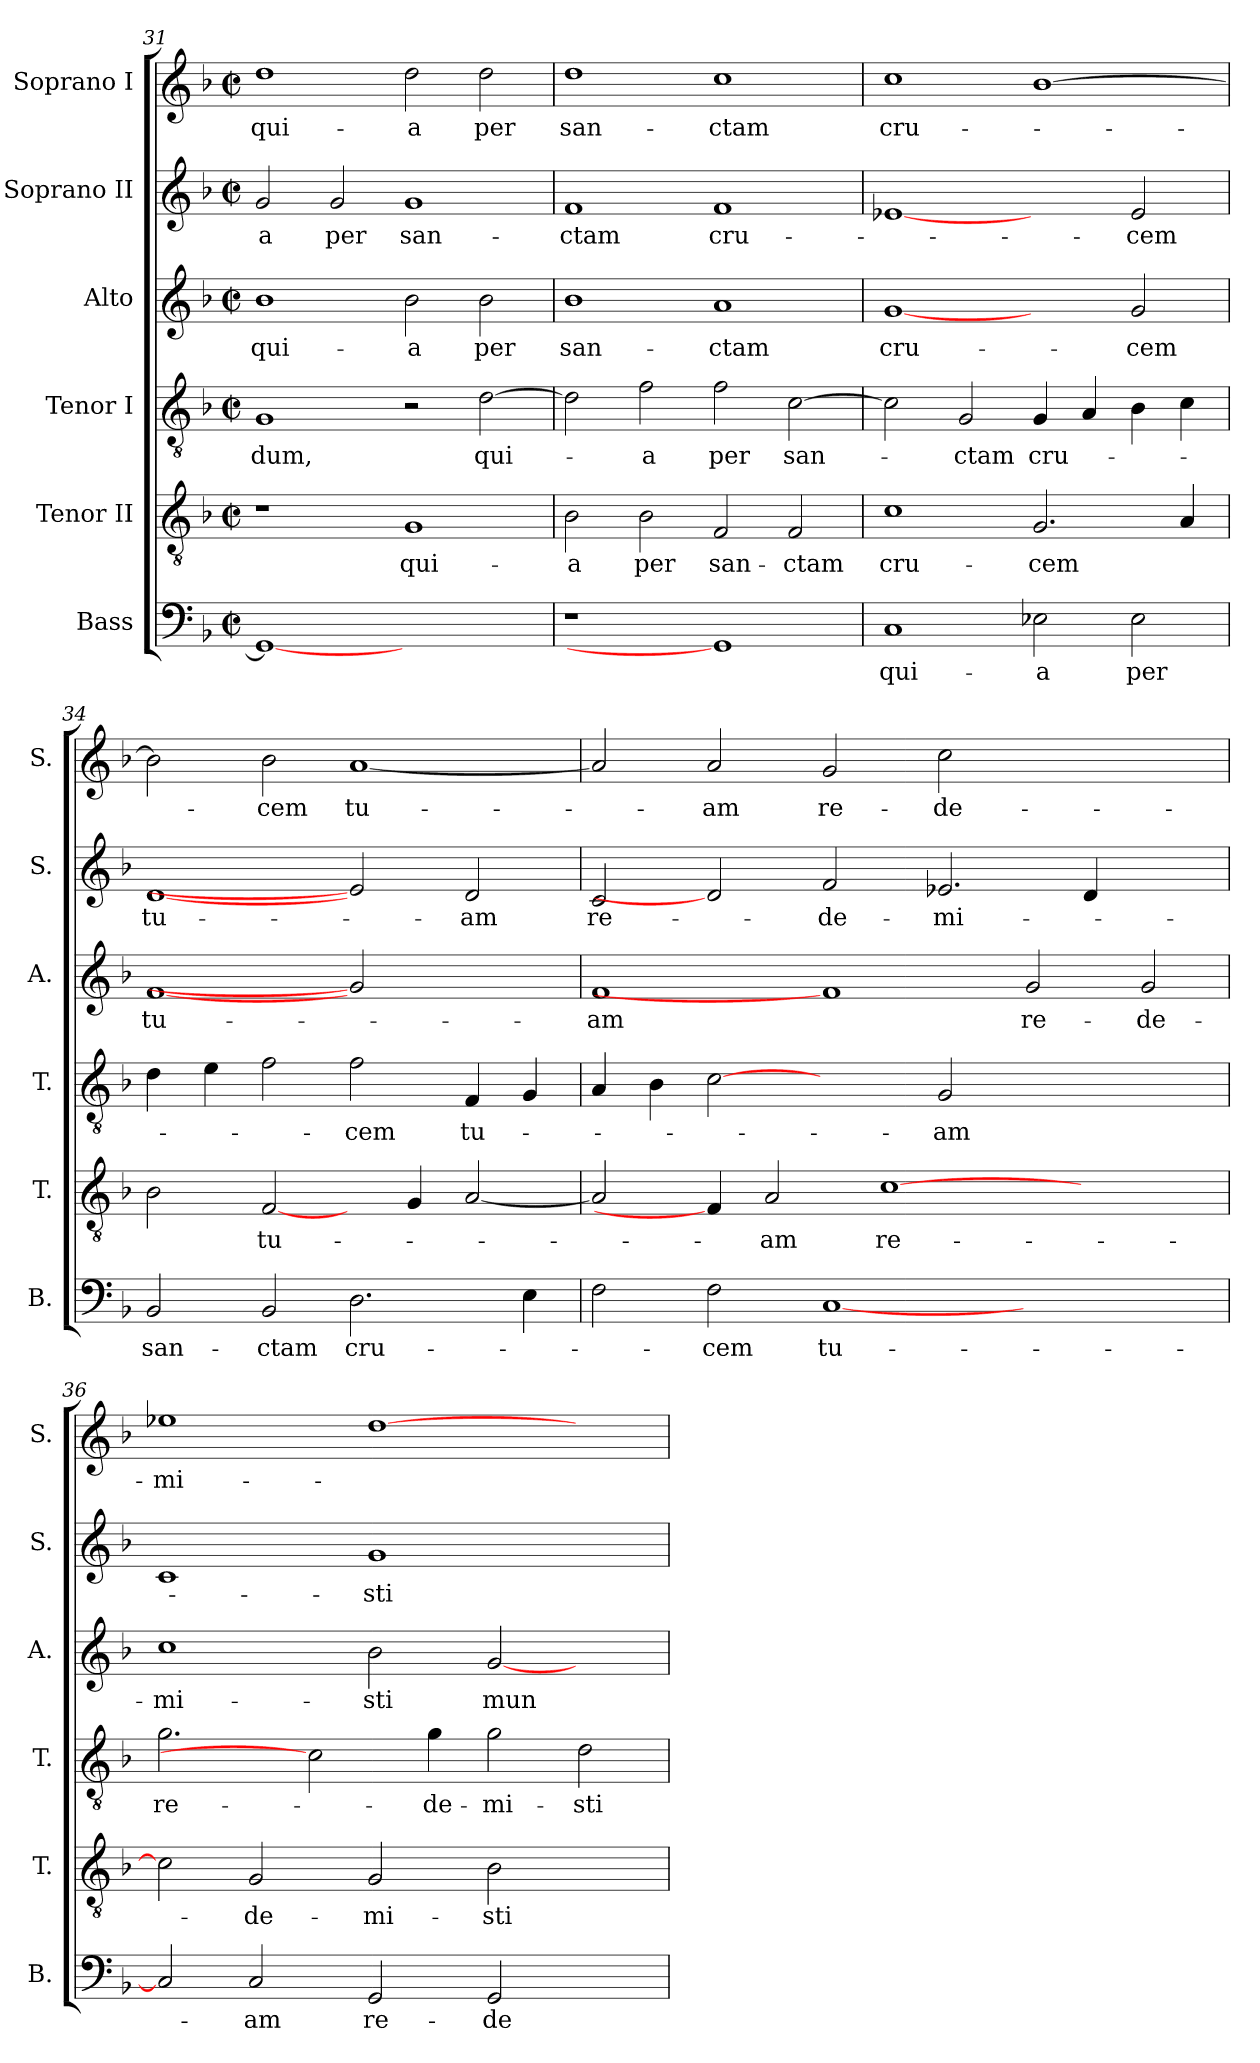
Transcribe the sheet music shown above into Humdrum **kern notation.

**kern	**text	**kern	**text	**kern	**text	**kern	**text	**kern	**text	**kern	**text
*part6	*part6	*part5	*part5	*part4	*part4	*part3	*part3	*part2	*part2	*part1	*part1
*staff6	*staff6	*staff5	*staff5	*staff4	*staff4	*staff3	*staff3	*staff2	*staff2	*staff1	*staff1
*I"Bass	*	*I"Tenor II	*	*I"Tenor I	*	*I"Alto	*	*I"Soprano II	*	*I"Soprano I	*
*I'B.	*	*I'T.	*	*I'T.	*	*I'A.	*	*I'S.	*	*I'S.	*
*clefF4	*	*clefGv2	*	*clefGv2	*	*clefG2	*	*clefG2	*	*clefG2	*
*	*	*ITrd7c12	*	*ITrd7c12	*	*	*	*	*	*	*
*k[b-]	*	*k[b-]	*	*k[b-]	*	*k[b-]	*	*k[b-]	*	*k[b-]	*
*F:	*	*F:	*	*F:	*	*F:	*	*F:	*	*F:	*
*M2/2	*	*M2/2	*	*M2/2	*	*M2/2	*	*M2/2	*	*M2/2	*
*met(c|)	*	*met(c|)	*	*met(c|)	*	*met(c|)	*	*met(c|)	*	*met(c|)	*
=31	=31	=31	=31	=31	=31	=31	=31	=31	=31	=31	=31
!	!	!	!	!	!LO:LY:b	!	!LO:LY:b	!	!LO:LY:b	!	!LO:LY:b
1GG_	.	1r	.	1GG	-dum,	1b-	qui-	2g/	-a	1dd	qui-
!	!	!	!	!	!	!	!	!	!LO:LY:b	!	!
.	.	.	.	.	.	.	.	2g/	per	.	.
!	!	!	!LO:LY:b	!	!	!	!LO:LY:b	!	!LO:LY:b	!	!LO:LY:b
1ryy	.	1GG	qui-	2r	.	2b-\	-a	1g	san-	2dd\	-a
!	!	!	!	!	!LO:LY:b	!	!LO:LY:b	!	!	!	!LO:LY:b
.	.	.	.	[>2D\	qui-	2b-\	per	.	.	2dd\	per
=32	=32	=32	=32	=32	=32	=32	=32	=32	=32	=32	=32
!LO:N:vis=1	!	!	!LO:LY:b	!	!	!	!LO:LY:b	!	!LO:LY:b	!	!LO:LY:b
1r	.	2BB-\	-a	2D\]	.	1b-	san-	1f	-ctam	1dd	san-
!	!	!	!LO:LY:b	!	!LO:LY:b	!	!	!	!	!	!
.	.	2BB-\	per	2F\	-a	.	.	.	.	.	.
!	!	!	!LO:LY:b	!	!LO:LY:b	!	!LO:LY:b	!	!LO:LY:b	!	!LO:LY:b
1GG]	.	2FF/	san-	2F\	per	1a	-ctam	1f	cru-	1cc	-ctam
!	!	!	!LO:LY:b	!	!LO:LY:b	!	!	!	!	!	!
.	.	2FF/	-ctam	[>2C\	san-	.	.	.	.	.	.
!!LO:PB:g=z
=33	=33	=33	=33	=33	=33	=33	=33	=33	=33	=33	=33
!	!LO:LY:b	!	!LO:LY:b	!	!	!	!LO:LY:b	!	!	!	!LO:LY:b
1C	qui-	1C	cru-	2C\]	.	[1g	cru-	[1e-X	.	1cc	cru-
!	!	!	!	!	!LO:LY:b	!	!	!	!	!	!
.	.	.	.	2GG/	-ctam	.	.	.	.	.	.
!	!LO:LY:b	!	!LO:LY:b	!	!LO:LY:b	!	!	!	!	!	!
2E-X\	-a	2.GG/	-cem	4GG/	cru-	2ryy	.	2ryy	.	[>1b-	.
.	.	.	.	4AA/	.	.	.	.	.	.	.
!	!LO:LY:b	!	!	!	!	!	!LO:LY:b	!	!LO:LY:b	!	!
2E-\	per	.	.	4BB-\	.	2g/	-cem	2e-/	-cem	.	.
.	.	4AA/	.	4C\	.	.	.	.	.	.	.
=34	=34	=34	=34	=34	=34	=34	=34	=34	=34	=34	=34
!	!LO:LY:b	!	!	!	!	!	!LO:LY:b	!	!LO:LY:b	!	!
2BB-/	san-	2BB-\	.	4D\	.	[1f	tu-	[1d	tu-	2b-\]	.
.	.	.	.	4E\	.	.	.	.	.	.	.
!	!LO:LY:b	!	!LO:LY:b	!	!	!	!	!	!	!	!LO:LY:b
2BB-/	-ctam	[2FF/	tu-	2F\	.	.	.	.	.	2b-\	-cem
!	!LO:LY:b	!	!	!	!LO:LY:b	!	!	!	!	!	!LO:LY:b
2.D\	cru-	4ryy	.	2F\	-cem	2g]	.	2e-]	.	[<1a	tu-
.	.	4GG/	.	.	.	.	.	.	.	.	.
!	!	!	!	!	!LO:LY:b	!	!	!	!LO:LY:b	!	!
.	.	[<2AA/	.	4FF/	tu-	2ryy	.	2d/	-am	.	.
4E\	.	.	.	4GG/	.	.	.	.	.	.	.
=35	=35	=35	=35	=35	=35	=35	=35	=35	=35	=35	=35
!	!	!	!	!	!	!	!LO:LY:b	!	!LO:LY:b	!	!
2F\	.	2AA/]	.	4AA/	.	1f	-am	2c/	re-	2a/]	.
.	.	.	.	4BB-\	.	.	.	.	.	.	.
!	!LO:LY:b	!	!	!	!	!	!	!	!	!	!LO:LY:b
2F\	-cem	4FF/]	.	[2C	.	.	.	2d]	.	2a/	-am
!	!	!	!LO:LY:b	!	!	!	!	!	!	!	!
.	.	2AA/	-am	.	.	.	.	.	.	.	.
!	!LO:LY:b	!	!	!	!	!	!	!	!LO:LY:b	!	!LO:LY:b
[<1C	tu-	.	.	2ryy	.	1f]	.	2f/	-de-	2g/	re-
!	!	!	!LO:LY:b	!	!	!	!	!	!	!	!
.	.	[>1C	re-	.	.	.	.	.	.	.	.
!	!	!	!	!	!LO:LY:b	!	!	!	!LO:LY:b	!	!LO:LY:b
.	.	.	.	2GG/	-am	.	.	2.e-X/	-mi-	2cc\	-de-
!	!	!	!	!	!	!	!LO:LY:b	!	!	!	!
1ryy	.	.	.	1ryy	.	2g/	re-	.	.	1ryy	.
.	.	2.ryy	.	.	.	.	.	4d/	.	.	.
!	!	!	!	!	!	!	!LO:LY:b	!	!	!	!
.	.	.	.	.	.	2g/	-de-	2ryy	.	.	.
=36	=36	=36	=36	=36	=36	=36	=36	=36	=36	=36	=36
!	!	!	!	!	!LO:LY:b	!	!LO:LY:b	!	!	!	!LO:LY:b
2C/]	.	2C\]	.	2.G\	re-	1cc	-mi-	1c	.	1ee-X	-mi-
!	!LO:LY:b	!	!LO:LY:b	!	!	!	!	!	!	!	!
2C/	-am	2GG/	-de-	.	.	.	.	.	.	.	.
.	.	.	.	2C]	.	.	.	.	.	.	.
!	!LO:LY:b	!	!LO:LY:b	!	!	!	!LO:LY:b	!	!LO:LY:b	!	!
2GG/	re-	2GG/	-mi-	.	.	2b-\	-sti	1g	-sti	[>1dd	.
!	!	!	!	!	!LO:LY:b	!	!	!	!	!	!
.	.	.	.	4G\	-de-	.	.	.	.	.	.
!	!LO:LY:b	!	!LO:LY:b	!	!LO:LY:b	!	!LO:LY:b	!	!	!	!
2GG/	-de-	2BB-\	-sti	2G\	-mi-	[<2g/	mun-	.	.	.	.
!	!	!	!	!	!LO:LY:b	!	!	!	!	!	!
2ryy	.	2ryy	.	2D\	-sti	2ryy	.	2ryy	.	2ryy	.
=	=	=	=	=	=	=	=	=	=	=	=
*-	*-	*-	*-	*-	*-	*-	*-	*-	*-	*-	*-
